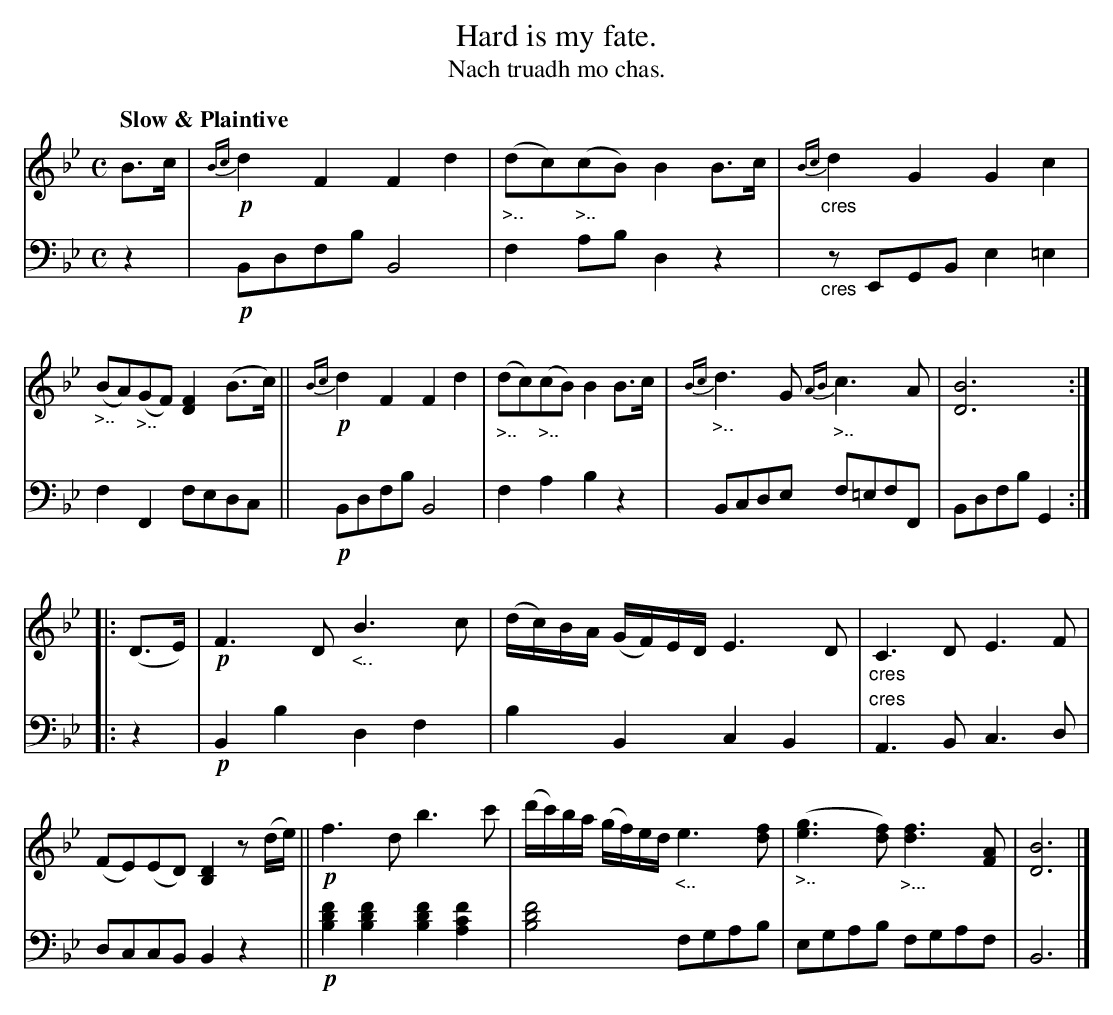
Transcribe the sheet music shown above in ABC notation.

X:1
T: Hard is my fate.
T: Nach truadh mo chas.
M: C
L: 1/8
Q: "Slow & Plaintive"
K: Bb
V: 1 staves=2
B>c |!p!\
{Bc}d2F2 F2d2 | ("_>.."dc)("_>.."cB) B2 B>c |"_cres" {Bc}d2G2 G2c2 | ("_>.."BA)("_>.."GF) [F2D2] (B>c) ||\
!p! {Bc}d2F2 F2d2 | ("_>.."dc)("_>.."cB) B2 B>c | "_>.."{Bc}d3G "_>.."{AB}c3A | [B6D6] ::
(D>E) |!p! F3D "_<.."B3c | (d/c/)B/A/ (G/F/)E/D/ E3D |"_cres"C3D E3F | (FE)(ED) [D2B,2] z(d/e/) ||\
!p! f3d b3c' | (d'/c'/)b/a/ (g/f/)e/d/ "_<.."e3[fd] | ("_>.."[g3e3][fd]) "_>..."[f3d3][AF] | [B6D6] |]
V: 2 clef=bass middle=d
z2 |!p!\
Bdfb B4 | f2ab d2z2 |"_cres" zEGB e2=e2 | f2F2 fedc ||!p! Bdfb B4 |
f2a2 b2z2 | Bcde f=efF | Bdfb G2 :: z2 |!p! B2b2 d2f2 | b2B2 c2B2 |"^cres" A3B c3d |
dccB B2z2 ||!p! [b2d'2f'2][b2d'2f'2] [b2d'2f'2][a2c'2f'2] | [b4d'4f'4] fgab | egab fgaf | B6 |]
